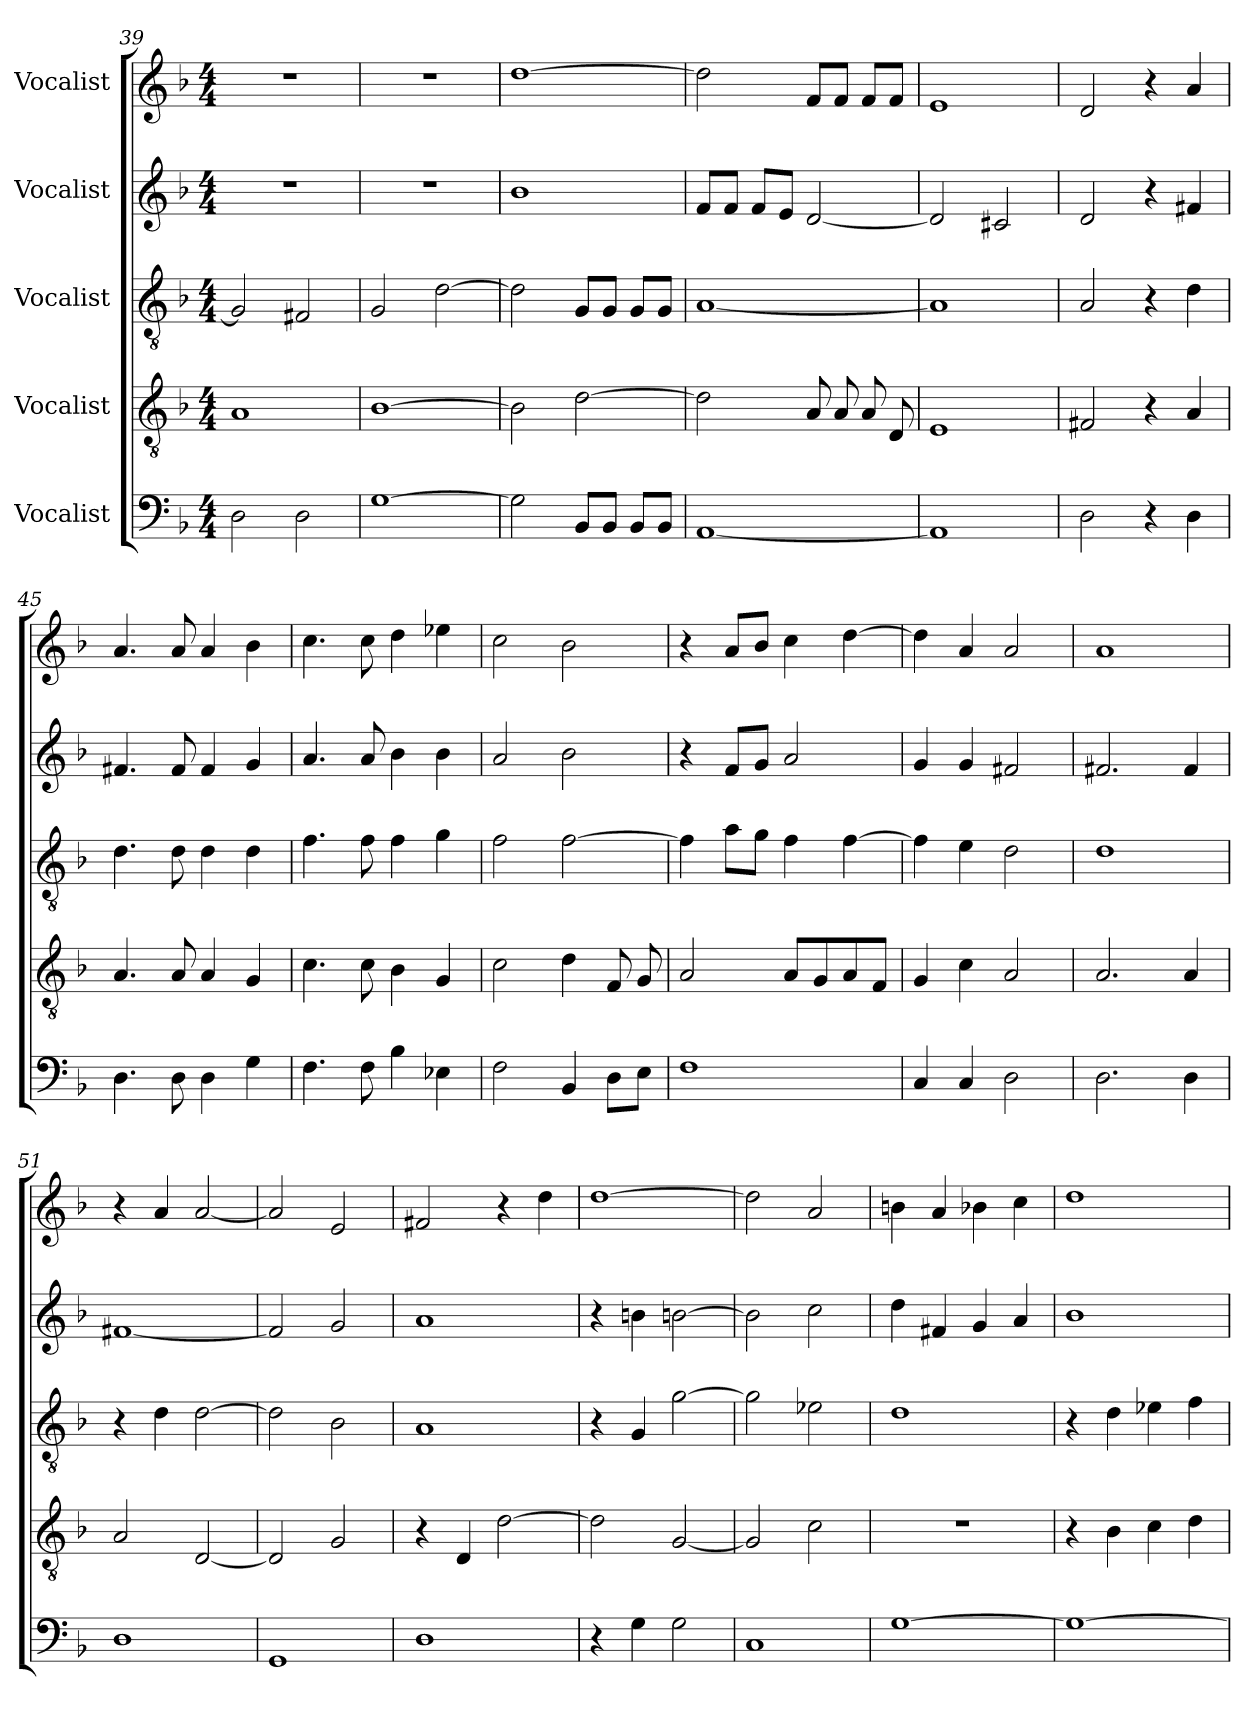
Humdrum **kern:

**kern	**kern	**kern	**kern	**kern
*part5	*part4	*part3	*part2	*part1
*staff5	*staff4	*staff3	*staff2	*staff1
*I"Vocalist	*I"Vocalist	*I"Vocalist	*I"Vocalist	*I"Vocalist
*clefF4	*clefGv2	*clefGv2	*clefG2	*clefG2
*k[b-]	*k[b-]	*k[b-]	*k[b-]	*k[b-]
*M4/4	*M4/4	*M4/4	*M4/4	*M4/4
=39	=39	=39	=39	=39
2D\	1A	2G/]	1r	1r
2D\	.	2F#X/	.	.
=40	=40	=40	=40	=40
[1G	[1B-	2G/	1r	1r
.	.	[2d\	.	.
=41	=41	=41	=41	=41
2G\]	2B-\]	2d\]	1b-	[1dd
8BB-/L	[2d\	8G/L	.	.
8BB-/J	.	8G/J	.	.
8BB-/L	.	8G/L	.	.
8BB-/J	.	8G/J	.	.
=42	=42	=42	=42	=42
[1AA	2d\]	[1A	8f/L	2dd\]
.	.	.	8f/J	.
.	.	.	8f/L	.
.	.	.	8e/J	.
.	8A/	.	[2d/	8f/L
.	8A/	.	.	8f/J
.	8A/	.	.	8f/L
.	8D/	.	.	8f/J
=43	=43	=43	=43	=43
1AA]	1E	1A]	2d/]	1e
.	.	.	2c#X/	.
=44	=44	=44	=44	=44
2D\	2F#X/	2A/	2d/	2d/
4r	4r	4r	4r	4r
4D\	4A/	4d\	4f#X/	4a/
=45	=45	=45	=45	=45
4.D\	4.A/	4.d\	4.f#X/	4.a/
8D\	8A/	8d\	8f#/	8a/
4D\	4A/	4d\	4f#/	4a/
4G\	4G/	4d\	4g/	4b-\
=46	=46	=46	=46	=46
4.F\	4.c\	4.f\	4.a/	4.cc\
8F\	8c\	8f\	8a/	8cc\
4B-\	4B-\	4f\	4b-\	4dd\
4E-X\	4G/	4g\	4b-\	4ee-X\
=47	=47	=47	=47	=47
2F\	2c\	2f\	2a/	2cc\
4BB-/	4d\	[2f\	2b-\	2b-\
8D\L	8F/	.	.	.
8E\J	8G/	.	.	.
=48	=48	=48	=48	=48
1F	2A/	4f\]	4r	4r
.	.	8a\L	8f/L	8a/L
.	.	8g\J	8g/J	8b-/J
.	8A/L	4f\	2a/	4cc\
.	8G/	.	.	.
.	8A/	[4f\	.	[4dd\
.	8F/J	.	.	.
=49	=49	=49	=49	=49
4C/	4G/	4f\]	4g/	4dd\]
4C/	4c\	4e\	4g/	4a/
2D\	2A/	2d\	2f#X/	2a/
=50	=50	=50	=50	=50
2.D\	2.A/	1d	2.f#X/	1a
4D\	4A/	.	4f#/	.
=51	=51	=51	=51	=51
1D	2A/	4r	[1f#X	4r
.	.	4d\	.	4a/
.	[2D/	[2d\	.	[2a/
=52	=52	=52	=52	=52
1GG	2D/]	2d\]	2f#/]	2a/]
.	2G/	2B-\	2g/	2e/
=53	=53	=53	=53	=53
1D	4r	1A	1a	2f#X/
.	4D/	.	.	.
.	[2d\	.	.	4r
.	.	.	.	4dd\
=54	=54	=54	=54	=54
4r	2d\]	4r	4r	[1dd
4G\	.	4G/	4bn\	.
2G\	[2G/	[2g\	[2bn\	.
=55	=55	=55	=55	=55
1C	2G/]	2g\]	2b\]	2dd\]
.	2c\	2e-X\	2cc\	2a/
=56	=56	=56	=56	=56
[1G	1r	1d	4dd\	4bn\
.	.	.	4f#X/	4a/
.	.	.	4g/	4b-X\
.	.	.	4a/	4cc\
=57	=57	=57	=57	=57
1G_	4r	4r	1b-	1dd
.	4B-\	4d\	.	.
.	4c\	4e-X\	.	.
.	4d\	4f\	.	.
=	=	=	=	=
*-	*-	*-	*-	*-
